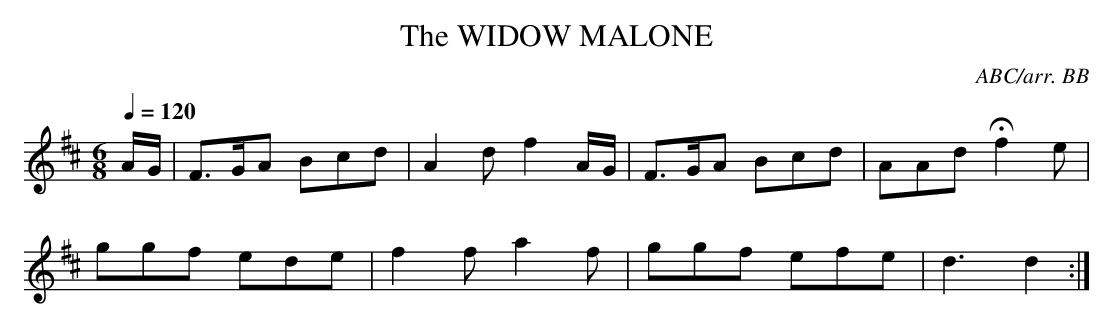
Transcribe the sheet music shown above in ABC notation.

X:1
T:WIDOW MALONE, The
C:ABC/arr. BB
melody.
M:6/8
Q:1/4=120
K:D
A/G/|F>GA Bcd|A2d f2A/G/|F>GA Bcd|AAd Hf2e|
ggf ede|f2f a2f|ggf efe|d3 d2 :|
